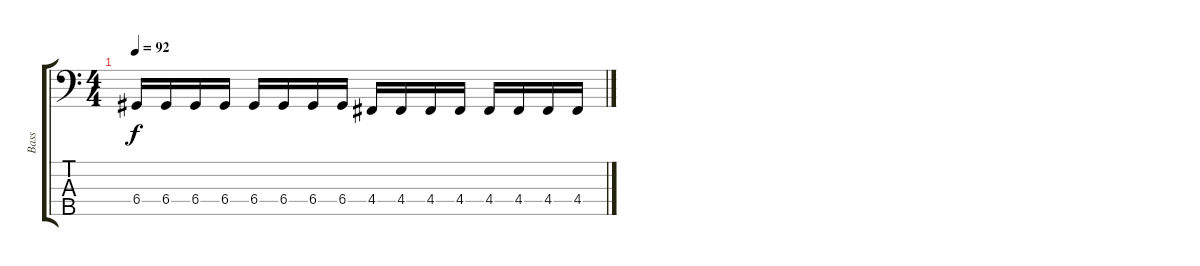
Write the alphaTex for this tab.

\track ("Bass" "Bass") {instrument electricbassfinger}
\staff {score tabs}
\tuning (F2 C2 G1 D1 A0) {hide}
\ts (4 4)
\tempo 92
\clef f4
\ks c
6.4.16{dy f} 6.4.16 6.4.16 6.4.16 6.4.16 6.4.16 6.4.16 6.4.16 4.4.16 4.4.16 4.4.16 4.4.16 4.4.16 4.4.16 4.4.16 4.4.16
